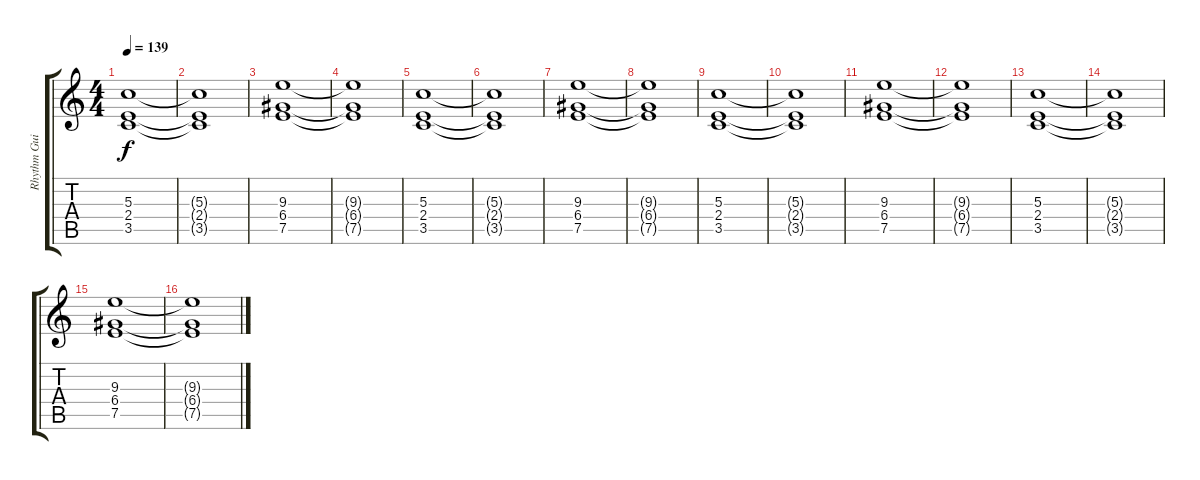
\track ("Rhythm Guitar" "Rhythm Gui") {instrument distortionguitar}
\staff {score tabs}
\tuning (E4 B3 G3 D3 A2 E2) {hide}
\ts (4 4)
\tempo 139
\clef g2
\ks c
(5.3 2.4 3.5).1{dy f} |
(5.3{t} 2.4{t} 3.5{t}).1 |
(9.3 6.4 7.5).1 |
(9.3{t} 6.4{t} 7.5{t}).1 |
(5.3 2.4 3.5).1 |
(5.3{t} 2.4{t} 3.5{t}).1 |
(9.3 6.4 7.5).1 |
(9.3{t} 6.4{t} 7.5{t}).1 |
(5.3 2.4 3.5).1 |
(5.3{t} 2.4{t} 3.5{t}).1 |
(9.3 6.4 7.5).1 |
(9.3{t} 6.4{t} 7.5{t}).1 |
(5.3 2.4 3.5).1 |
(5.3{t} 2.4{t} 3.5{t}).1 |
(9.3 6.4 7.5).1 |
(9.3{t} 6.4{t} 7.5{t}).1
